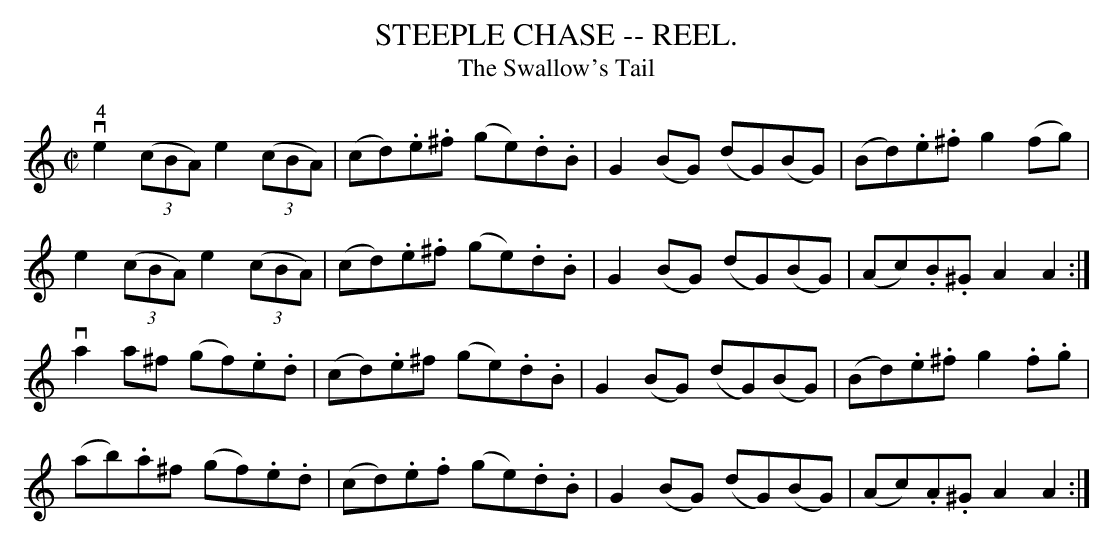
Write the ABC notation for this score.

X:1
T: STEEPLE CHASE -- REEL.
T: Swallow's Tail, The
M:C|
L:1/8
K:Am
v"4"e2 ((3cBA) e2 ((3cBA)|(cd).e.^f (ge).d.B|G2(BG) (dG)(BG)|(Bd).e.^f g2 (fg)|
e2 ((3cBA) e2 ((3cBA)|(cd).e.^f (ge).d.B|G2(BG) (dG)(BG)|(Ac).B.^G A2A2:|
va2 a^f (gf).e.d|(cd).e^f (ge).d.B|G2(BG) (dG)(BG)|(Bd).e.^f g2.f.g|
(ab).a^f (gf).e.d|(cd).e.f (ge).d.B|G2(BG) (dG)(BG)|(Ac).A.^G A2A2:|
